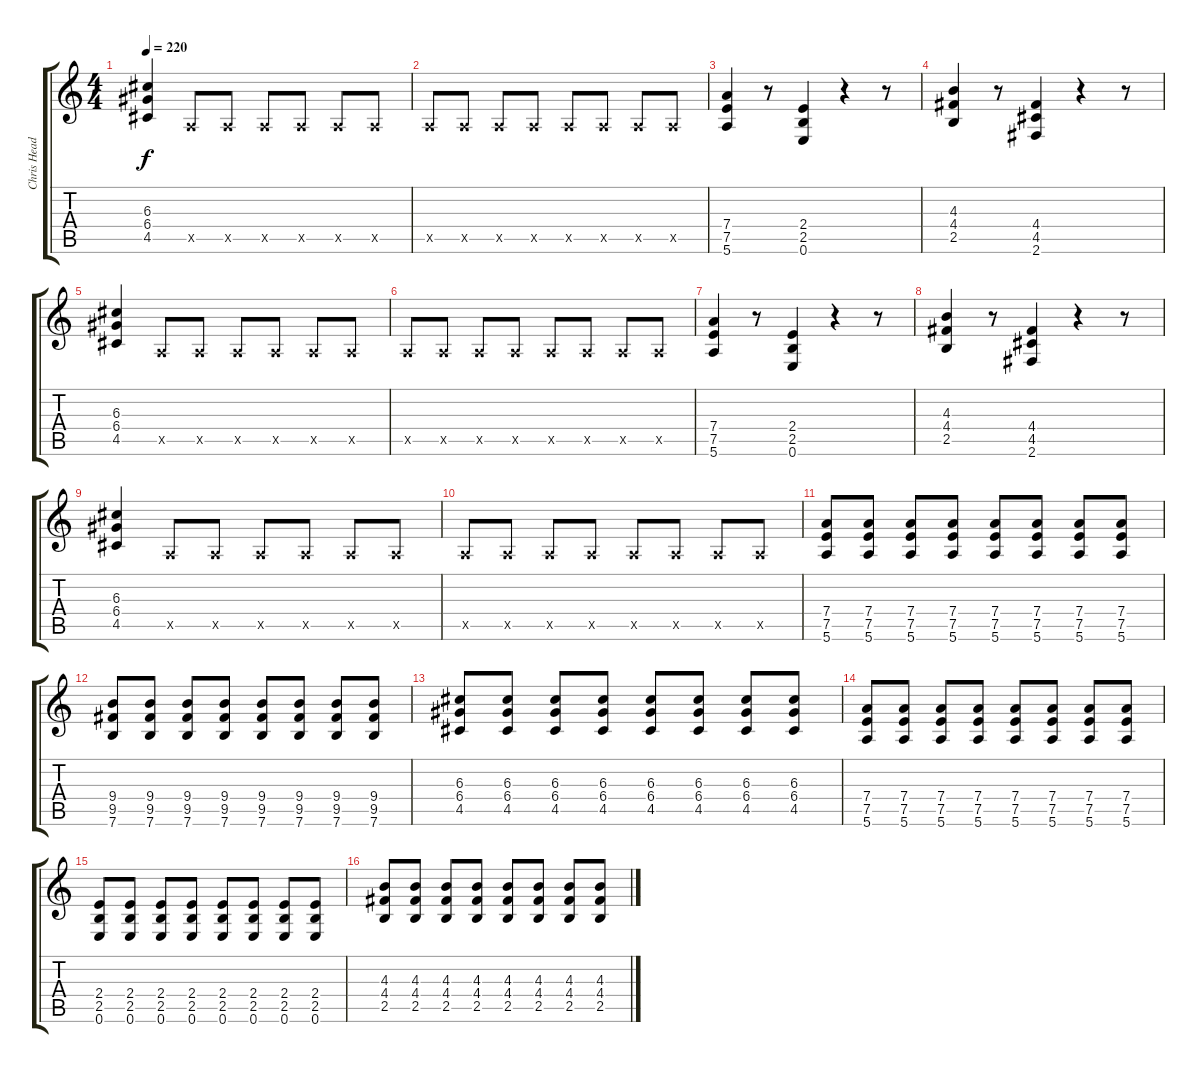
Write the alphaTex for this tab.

\track ("Chris Head (Guitar/ backup Vox)" "Chris Head") {instrument distortionguitar}
\staff {score tabs}
\tuning (E4 B3 G3 D3 A2 E2) {hide}
\ts (4 4)
\tempo 220
\clef g2
\ks c
(6.3 6.4 4.5).4{dy f} 0.5{x}.8 0.5{x}.8 0.5{x}.8 0.5{x}.8 0.5{x}.8 0.5{x}.8 |
0.5{x}.8 0.5{x}.8 0.5{x}.8 0.5{x}.8 0.5{x}.8 0.5{x}.8 0.5{x}.8 0.5{x}.8 |
(7.4 7.5 5.6).4 r.8 (2.4 2.5 0.6).4 r.4 r.8 |
(4.3 4.4 2.5).4 r.8 (4.4 4.5 2.6).4 r.4 r.8 |
(6.3 6.4 4.5).4 0.5{x}.8 0.5{x}.8 0.5{x}.8 0.5{x}.8 0.5{x}.8 0.5{x}.8 |
0.5{x}.8 0.5{x}.8 0.5{x}.8 0.5{x}.8 0.5{x}.8 0.5{x}.8 0.5{x}.8 0.5{x}.8 |
(7.4 7.5 5.6).4 r.8 (2.4 2.5 0.6).4 r.4 r.8 |
(4.3 4.4 2.5).4 r.8 (4.4 4.5 2.6).4 r.4 r.8 |
(6.3 6.4 4.5).4 0.5{x}.8 0.5{x}.8 0.5{x}.8 0.5{x}.8 0.5{x}.8 0.5{x}.8 |
0.5{x}.8 0.5{x}.8 0.5{x}.8 0.5{x}.8 0.5{x}.8 0.5{x}.8 0.5{x}.8 0.5{x}.8 |
(7.4 7.5 5.6).8 (7.4 7.5 5.6).8 (7.4 7.5 5.6).8 (7.4 7.5 5.6).8 (7.4 7.5 5.6).8 (7.4 7.5 5.6).8 (7.4 7.5 5.6).8 (7.4 7.5 5.6).8 |
(9.4 9.5 7.6).8 (9.4 9.5 7.6).8 (9.4 9.5 7.6).8 (9.4 9.5 7.6).8 (9.4 9.5 7.6).8 (9.4 9.5 7.6).8 (9.4 9.5 7.6).8 (9.4 9.5 7.6).8 |
(6.3 6.4 4.5).8 (6.3 6.4 4.5).8 (6.3 6.4 4.5).8 (6.3 6.4 4.5).8 (6.3 6.4 4.5).8 (6.3 6.4 4.5).8 (6.3 6.4 4.5).8 (6.3 6.4 4.5).8 |
(7.4 7.5 5.6).8 (7.4 7.5 5.6).8 (7.4 7.5 5.6).8 (7.4 7.5 5.6).8 (7.4 7.5 5.6).8 (7.4 7.5 5.6).8 (7.4 7.5 5.6).8 (7.4 7.5 5.6).8 |
(2.4 2.5 0.6).8 (2.4 2.5 0.6).8 (2.4 2.5 0.6).8 (2.4 2.5 0.6).8 (2.4 2.5 0.6).8 (2.4 2.5 0.6).8 (2.4 2.5 0.6).8 (2.4 2.5 0.6).8 |
(4.3 4.4 2.5).8 (4.3 4.4 2.5).8 (4.3 4.4 2.5).8 (4.3 4.4 2.5).8 (4.3 4.4 2.5).8 (4.3 4.4 2.5).8 (4.3 4.4 2.5).8 (4.3 4.4 2.5).8
